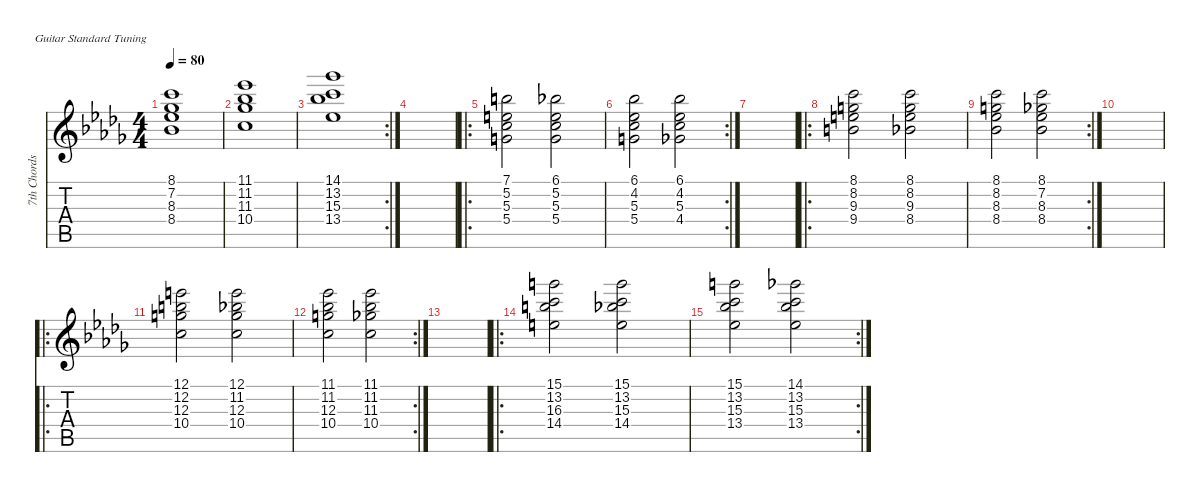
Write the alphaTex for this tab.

\defaultSystemsLayout 4
\hideDynamics
\bracketExtendMode nobrackets
\track ("7th Chords on 1st Four Strings" "7th Chords") {instrument electricguitarjazz}
\staff {score tabs}
\tuning (E4 B3 G3 D3 A2 E2)
\ts (4 4)
\tempo 80
\clef g2
\ks db
(8.4{acc b} 8.3{acc b} 7.2{acc b} 8.1{acc forcenatural}).1{dy mf} |
(10.4{acc forcenatural} 11.3{acc b} 11.2{acc b} 11.1{acc b}).1 |
\rc 2
(13.4{acc b} 15.3{acc b} 13.2{acc forcenatural} 14.1{acc b}).1 |
|
\ro
(5.4{acc forcenatural} 5.3{acc forcenatural} 5.2{acc forcenatural} 7.1{acc forcenatural}).2 (5.4{acc forcenatural} 5.3{acc forcenatural} 5.2{acc forcenatural} 6.1{acc b}).2 |
\rc 2
(5.4{acc forcenatural} 5.3{acc forcenatural} 4.2{acc b} 6.1{acc b}).2 (4.4{acc b} 5.3{acc forcenatural} 4.2{acc b} 6.1{acc b}).2 |
|
\ro
(9.4{acc forcenatural} 9.3{acc forcenatural} 8.2{acc forcenatural} 8.1{acc forcenatural}).2 (8.4{acc b} 9.3{acc forcenatural} 8.2{acc forcenatural} 8.1{acc forcenatural}).2 |
\rc 2
(8.4{acc b} 8.3{acc b} 8.2{acc forcenatural} 8.1{acc forcenatural}).2 (8.4{acc b} 8.3{acc b} 7.2{acc b} 8.1{acc forcenatural}).2 |
|
\ro
(10.4{acc forcenatural} 12.3{acc forcenatural} 12.2{acc forcenatural} 12.1{acc forcenatural}).2 (10.4{acc forcenatural} 12.3{acc forcenatural} 11.2{acc b} 12.1{acc forcenatural}).2 |
\rc 2
(10.4{acc forcenatural} 12.3{acc forcenatural} 11.2{acc b} 11.1{acc b}).2 (10.4{acc forcenatural} 11.3{acc b} 11.2{acc b} 11.1{acc b}).2 |
|
\ro
(14.4{acc forcenatural} 16.3{acc forcenatural} 13.2{acc forcenatural} 15.1{acc forcenatural}).2{beam Down} (14.4{acc forcenatural} 15.3{acc b} 13.2{acc forcenatural} 15.1{acc forcenatural}).2{beam Down} |
\rc 2
(13.4{acc b} 15.3{acc b} 13.2{acc forcenatural} 15.1{acc forcenatural}).2{beam Down} (13.4{acc b} 15.3{acc b} 13.2{acc forcenatural} 14.1{acc b}).2{beam Down}
